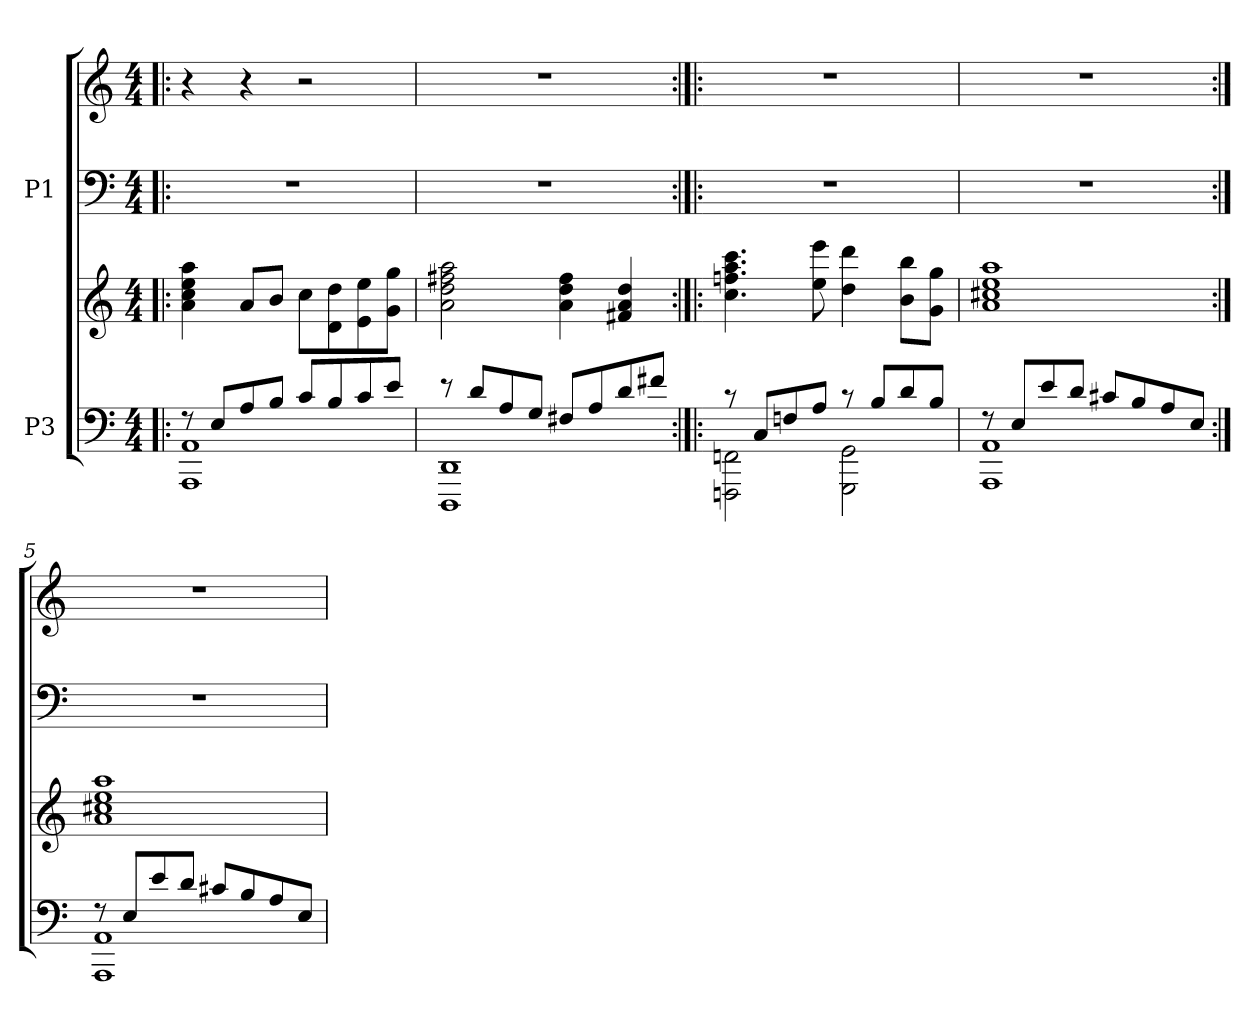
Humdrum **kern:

**kern	**kern	**kern	**kern
*part2	*part2	*part1	*part1
*staff4	*staff3	*staff2	*staff1
*I"P3	*	*I"P1	*
!!LO:PB:g=z
*clefF4	*clefG2	*clefF4	*clefG2
*k[]	*k[]	*k[]	*k[]
*C:	*C:	*C:	*C:
*M4/4	*M4/4	*M4/4	*M4/4
=1!|:	=1!|:	=1!|:	=1!|:
*^	*	*	*
8r	1AAAi 1AAi	4ai\ 4cci 4eei 4aai	1r	4r
8Ei/L	.	.	.	.
8Ai/	.	8ai/L	.	4r
8Bi/J	.	8bi/J	.	.
8ci/L	.	8cci\L	.	2r
8Bi/	.	8di\ 8ddi	.	.
8ci/	.	8ei\ 8eei	.	.
8ei/J	.	8gi\ 8ggiJ	.	.
=2	=2	=2	=2	=2
8r	1DDDi 1DDi	2ai\ 2ddi 2ff#Xi 2aai	1r	1r
8di/L	.	.	.	.
8Ai/	.	.	.	.
8Gi/J	.	.	.	.
8F#Xi/L	.	4ai\ 4ddi 4ff#i	.	.
8Ai/	.	.	.	.
8di/	.	4f#Xi/ 4ai 4ddi	.	.
8f#Xi/J	.	.	.	.
=3:|!|:	=3:|!|:	=3:|!|:	=3:|!|:	=3:|!|:
8r	2FFFni\ 2FFni	4.cci\ 4.ffni 4.aai 4.ccci	1r	1r
8Ci/L	.	.	.	.
8Fni/	.	.	.	.
8Ai/J	.	8eei\ 8eeei	.	.
8r	2GGGi\ 2GGi	4ddi\ 4dddi	.	.
8Bi/L	.	.	.	.
8di/	.	8bi\ 8bbiL	.	.
8Bi/J	.	8gi\ 8ggiJ	.	.
!!LO:LB:g=z
=4	=4	=4	=4	=4
8r	1AAAi 1AAi	1ai 1cc#Xi 1eei 1aai	1r	1r
8Ei/L	.	.	.	.
8ei/	.	.	.	.
8di/J	.	.	.	.
8c#Xi/L	.	.	.	.
8Bi/	.	.	.	.
8Ai/	.	.	.	.
8Ei/J	.	.	.	.
=5:|!	=5:|!	=5:|!	=5:|!	=5:|!
8r	1AAAi 1AAi	1ai 1cc#Xi 1eei 1aai	1r	1r
8Ei/L	.	.	.	.
8ei/	.	.	.	.
8di/J	.	.	.	.
8c#Xi/L	.	.	.	.
8Bi/	.	.	.	.
8Ai/	.	.	.	.
8Ei/J	.	.	.	.
*v	*v	*	*	*
=	=	=	=
*-	*-	*-	*-
